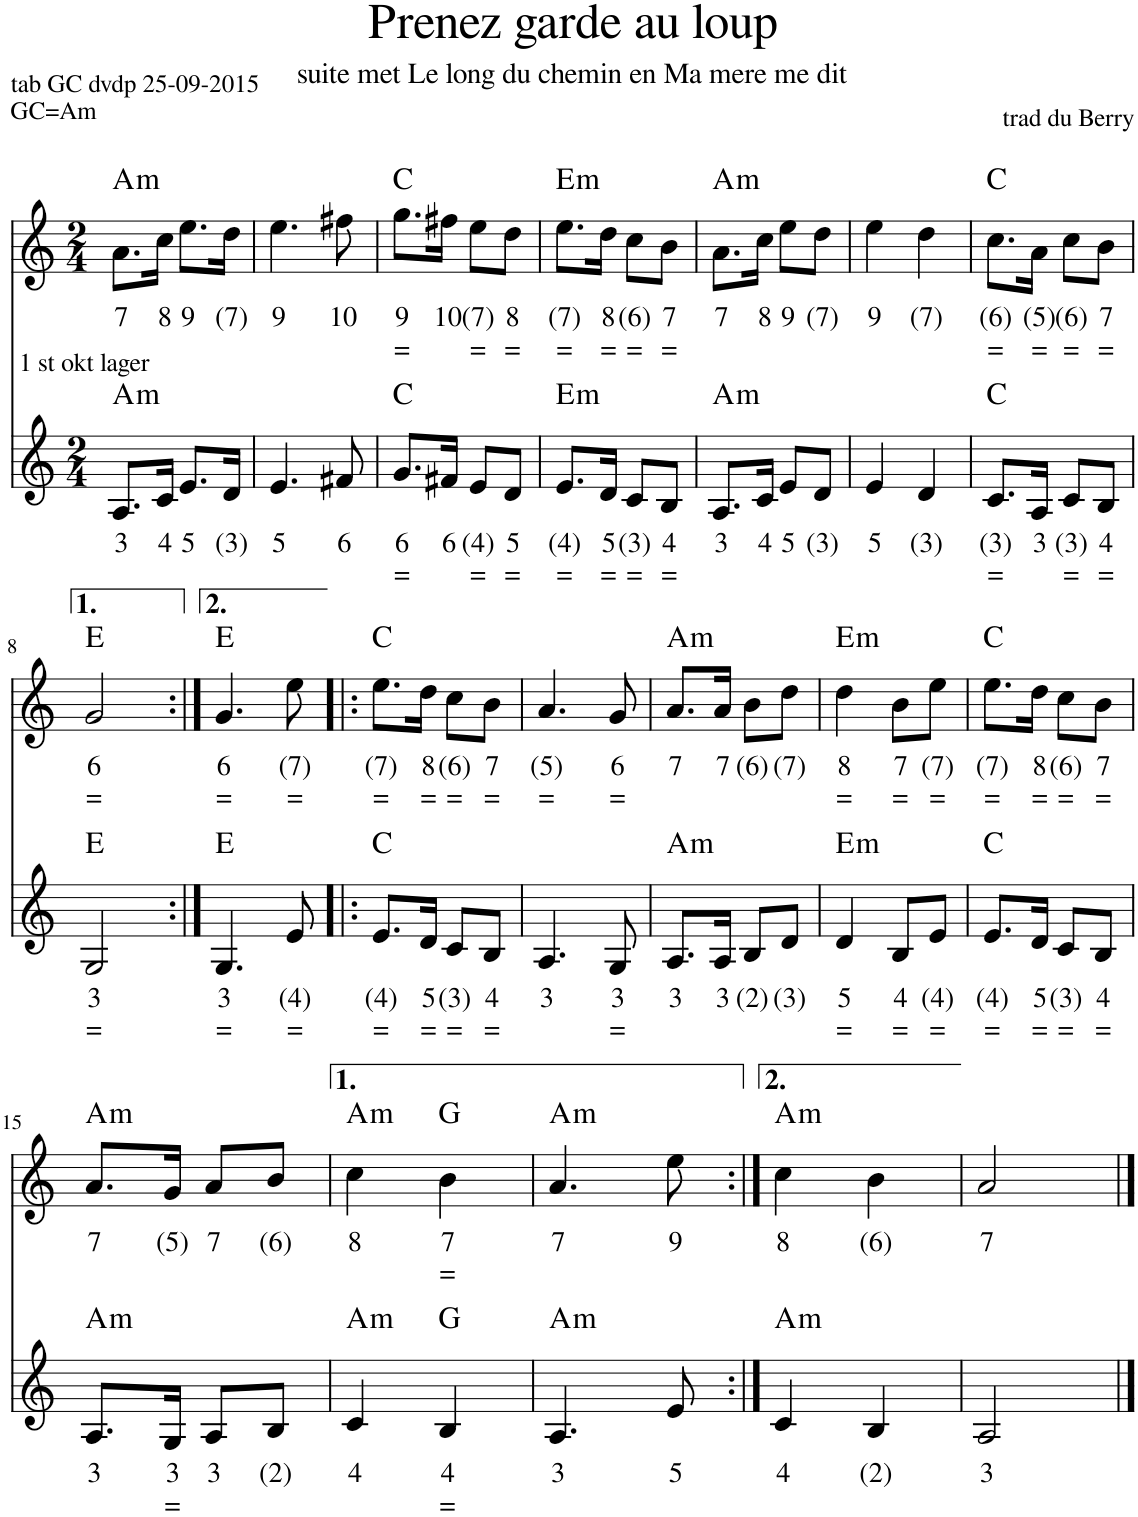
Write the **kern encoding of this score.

**kern	**text	**text	**kern	**text	**text	**harte
*part2	*part2	*part2	*part1	*part1	*part1	*part1
*staff2	*staff2	*staff2	*staff1	*staff1	*staff1	*
*I"Stem	*	*	*I"Stem	*	*	*
*clefG2	*	*	*clefG2	*	*	*
*k[]	*	*	*k[]	*	*	*
*M2/4	*	*	*M2/4	*	*	*
=1	=1	=1	=1	=1	=1	=1
!LO:TX:a:t=1 st okt lager	!	!	!	!	!	!
!	!LO:LY:b	!	!	!LO:LY:b	!	!LO:H:kt=m
8.A/L	3	.	8.a\L	7	.	A:min
!	!LO:LY:b	!	!	!LO:LY:b	!	!
16c/Jk	4	.	16cc\Jk	8	.	.
!	!LO:LY:b	!	!	!LO:LY:b	!	!
8.e/L	5	.	8.ee\L	9	.	.
!	!LO:LY:b	!	!	!LO:LY:b	!	!
16d/Jk	(3)	.	16dd\Jk	(7)	.	.
=2	=2	=2	=2	=2	=2	=2
!	!LO:LY:b	!	!	!LO:LY:b	!	!
4.e/	5	.	4.ee\	9	.	.
!	!LO:LY:b	!	!	!LO:LY:b	!	!
8f#X/	6	.	8ff#X\	10	.	.
=3	=3	=3	=3	=3	=3	=3
!	!LO:LY:b	!LO:LY:b	!	!LO:LY:b	!LO:LY:b	!
8.g/L	6	=	8.gg\L	9	=	C:maj
!	!LO:LY:b	!	!	!LO:LY:b	!	!
16f#X/Jk	6	.	16ff#X\Jk	10	.	.
!	!LO:LY:b	!LO:LY:b	!	!LO:LY:b	!LO:LY:b	!
8e/L	(4)	=	8ee\L	(7)	=	.
!	!LO:LY:b	!LO:LY:b	!	!LO:LY:b	!LO:LY:b	!
8d/J	5	=	8dd\J	8	=	.
=4	=4	=4	=4	=4	=4	=4
!	!LO:LY:b	!LO:LY:b	!	!LO:LY:b	!LO:LY:b	!LO:H:kt=m
8.e/L	(4)	=	8.ee\L	(7)	=	E:min
!	!LO:LY:b	!LO:LY:b	!	!LO:LY:b	!LO:LY:b	!
16d/Jk	5	=	16dd\Jk	8	=	.
!	!LO:LY:b	!LO:LY:b	!	!LO:LY:b	!LO:LY:b	!
8c/L	(3)	=	8cc\L	(6)	=	.
!	!LO:LY:b	!LO:LY:b	!	!LO:LY:b	!LO:LY:b	!
8B/J	4	=	8b\J	7	=	.
=5	=5	=5	=5	=5	=5	=5
!	!LO:LY:b	!	!	!LO:LY:b	!	!LO:H:kt=m
8.A/L	3	.	8.a\L	7	.	A:min
!	!LO:LY:b	!	!	!LO:LY:b	!	!
16c/Jk	4	.	16cc\Jk	8	.	.
!	!LO:LY:b	!	!	!LO:LY:b	!	!
8e/L	5	.	8ee\L	9	.	.
!	!LO:LY:b	!	!	!LO:LY:b	!	!
8d/J	(3)	.	8dd\J	(7)	.	.
=6	=6	=6	=6	=6	=6	=6
!	!LO:LY:b	!	!	!LO:LY:b	!	!
4e/	5	.	4ee\	9	.	.
!	!LO:LY:b	!	!	!LO:LY:b	!	!
4d/	(3)	.	4dd\	(7)	.	.
=7	=7	=7	=7	=7	=7	=7
!	!LO:LY:b	!LO:LY:b	!	!LO:LY:b	!LO:LY:b	!
8.c/L	(3)	=	8.cc\L	(6)	=	C:maj
!	!LO:LY:b	!	!	!LO:LY:b	!LO:LY:b	!
16A/Jk	3	.	16a\Jk	(5)	=	.
!	!LO:LY:b	!LO:LY:b	!	!LO:LY:b	!LO:LY:b	!
8c/L	(3)	=	8cc\L	(6)	=	.
!	!LO:LY:b	!LO:LY:b	!	!LO:LY:b	!LO:LY:b	!
8B/J	4	=	8b\J	7	=	.
!!LO:LB:g=z
=8	=8	=8	=8	=8	=8	=8
!	!LO:LY:b	!LO:LY:b	!	!LO:LY:b	!LO:LY:b	!
2G/	3	=	2g/	6	=	E:maj
=9:|!	=9:|!	=9:|!	=9:|!	=9:|!	=9:|!	=9:|!
!	!LO:LY:b	!LO:LY:b	!	!LO:LY:b	!LO:LY:b	!
4.G/	3	=	4.g/	6	=	E:maj
!	!LO:LY:b	!LO:LY:b	!	!LO:LY:b	!LO:LY:b	!
8e/	(4)	=	8ee\	(7)	=	.
=10!|:	=10!|:	=10!|:	=10!|:	=10!|:	=10!|:	=10!|:
!	!LO:LY:b	!LO:LY:b	!	!LO:LY:b	!LO:LY:b	!
8.e/L	(4)	=	8.ee\L	(7)	=	C:maj
!	!LO:LY:b	!LO:LY:b	!	!LO:LY:b	!LO:LY:b	!
16d/Jk	5	=	16dd\Jk	8	=	.
!	!LO:LY:b	!LO:LY:b	!	!LO:LY:b	!LO:LY:b	!
8c/L	(3)	=	8cc\L	(6)	=	.
!	!LO:LY:b	!LO:LY:b	!	!LO:LY:b	!LO:LY:b	!
8B/J	4	=	8b\J	7	=	.
=11	=11	=11	=11	=11	=11	=11
!	!LO:LY:b	!	!	!LO:LY:b	!LO:LY:b	!
4.A/	3	.	4.a/	(5)	=	.
!	!LO:LY:b	!LO:LY:b	!	!LO:LY:b	!LO:LY:b	!
8G/	3	=	8g/	6	=	.
=12	=12	=12	=12	=12	=12	=12
!	!LO:LY:b	!	!	!LO:LY:b	!	!LO:H:kt=m
8.A/L	3	.	8.a/L	7	.	A:min
!	!LO:LY:b	!	!	!LO:LY:b	!	!
16A/Jk	3	.	16a/Jk	7	.	.
!	!LO:LY:b	!	!	!LO:LY:b	!	!
8B/L	(2)	.	8b\L	(6)	.	.
!	!LO:LY:b	!	!	!LO:LY:b	!	!
8d/J	(3)	.	8dd\J	(7)	.	.
=13	=13	=13	=13	=13	=13	=13
!	!LO:LY:b	!LO:LY:b	!	!LO:LY:b	!LO:LY:b	!LO:H:kt=m
4d/	5	=	4dd\	8	=	E:min
!	!LO:LY:b	!LO:LY:b	!	!LO:LY:b	!LO:LY:b	!
8B/L	4	=	8b\L	7	=	.
!	!LO:LY:b	!LO:LY:b	!	!LO:LY:b	!LO:LY:b	!
8e/J	(4)	=	8ee\J	(7)	=	.
=14	=14	=14	=14	=14	=14	=14
!	!LO:LY:b	!LO:LY:b	!	!LO:LY:b	!LO:LY:b	!
8.e/L	(4)	=	8.ee\L	(7)	=	C:maj
!	!LO:LY:b	!LO:LY:b	!	!LO:LY:b	!LO:LY:b	!
16d/Jk	5	=	16dd\Jk	8	=	.
!	!LO:LY:b	!LO:LY:b	!	!LO:LY:b	!LO:LY:b	!
8c/L	(3)	=	8cc\L	(6)	=	.
!	!LO:LY:b	!LO:LY:b	!	!LO:LY:b	!LO:LY:b	!
8B/J	4	=	8b\J	7	=	.
!!LO:LB:g=z
=15	=15	=15	=15	=15	=15	=15
!	!LO:LY:b	!	!	!LO:LY:b	!	!LO:H:kt=m
8.A/L	3	.	8.a/L	7	.	A:min
!	!LO:LY:b	!LO:LY:b	!	!LO:LY:b	!	!
16G/Jk	3	=	16g/Jk	(5)	.	.
!	!LO:LY:b	!	!	!LO:LY:b	!	!
8A/L	3	.	8a/L	7	.	.
!	!LO:LY:b	!	!	!LO:LY:b	!	!
8B/J	(2)	.	8b/J	(6)	.	.
=16	=16	=16	=16	=16	=16	=16
!	!LO:LY:b	!	!	!LO:LY:b	!	!LO:H:kt=m
4c/	4	.	4cc\	8	.	A:min
!	!LO:LY:b	!LO:LY:b	!	!LO:LY:b	!LO:LY:b	!
4B/	4	=	4b\	7	=	G:maj
=17	=17	=17	=17	=17	=17	=17
!	!LO:LY:b	!	!	!LO:LY:b	!	!LO:H:kt=m
4.A/	3	.	4.a/	7	.	A:min
!	!LO:LY:b	!	!	!LO:LY:b	!	!
8e/	5	.	8ee\	9	.	.
=18:|!	=18:|!	=18:|!	=18:|!	=18:|!	=18:|!	=18:|!
!	!LO:LY:b	!	!	!LO:LY:b	!	!LO:H:kt=m
4c/	4	.	4cc\	8	.	A:min
!	!LO:LY:b	!	!	!LO:LY:b	!	!
4B/	(2)	.	4b\	(6)	.	.
=19	=19	=19	=19	=19	=19	=19
!	!LO:LY:b	!	!	!LO:LY:b	!	!
2A/	3	.	2a/	7	.	.
==	==	==	==	==	==	==
*-	*-	*-	*-	*-	*-	*-
